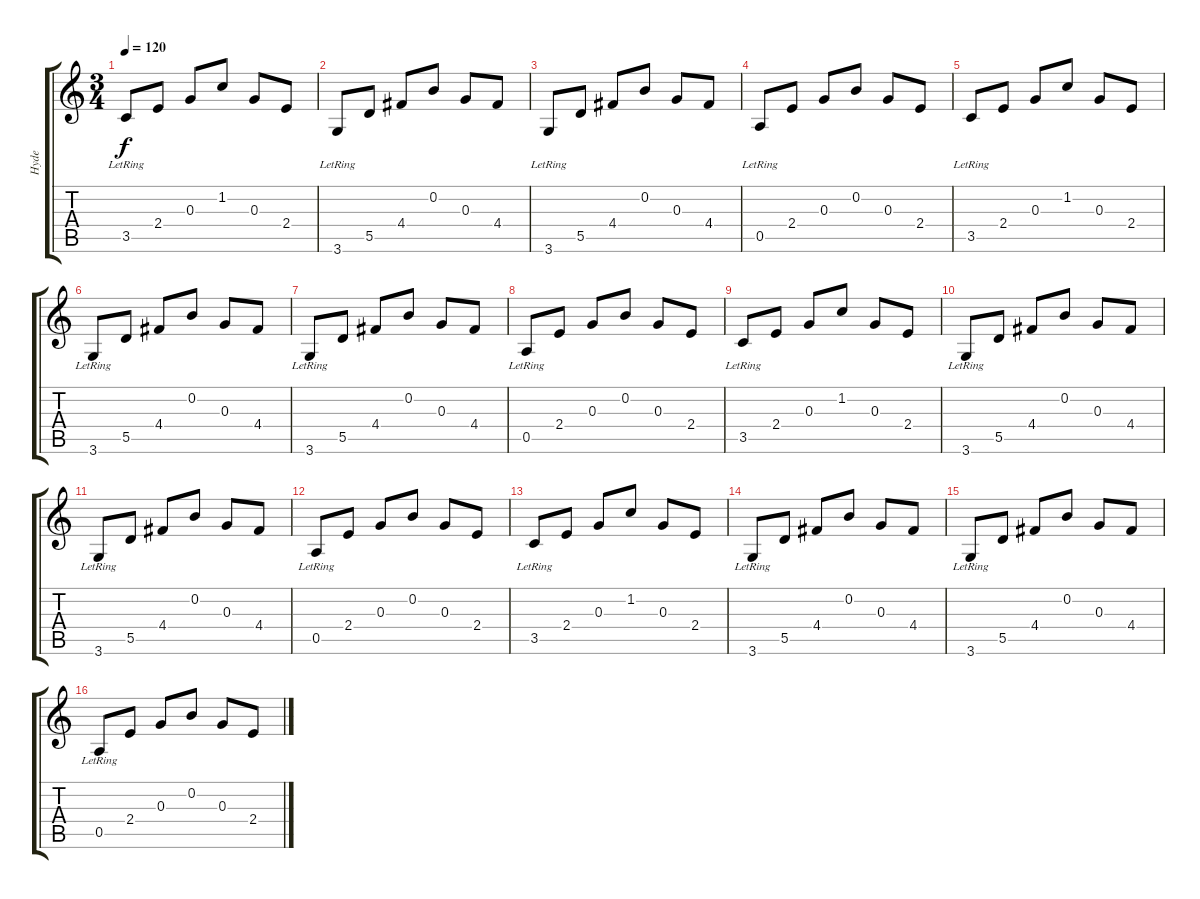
\track ("Hyde" "Hyde") {instrument acousticguitarnylon}
\staff {score tabs}
\tuning (E4 B3 G3 D3 A2 E2) {hide}
\ts (3 4)
\tempo 120
\clef g2
\ks c
3.5{lr}.8{dy f} 2.4.8 0.3.8 1.2.8 0.3.8 2.4.8 |
3.6{lr}.8 5.5.8 4.4.8 0.2.8 0.3.8 4.4.8 |
3.6{lr}.8 5.5.8 4.4.8 0.2.8 0.3.8 4.4.8 |
0.5{lr}.8 2.4.8 0.3.8 0.2.8 0.3.8 2.4.8 |
3.5{lr}.8 2.4.8 0.3.8 1.2.8 0.3.8 2.4.8 |
3.6{lr}.8 5.5.8 4.4.8 0.2.8 0.3.8 4.4.8 |
3.6{lr}.8 5.5.8 4.4.8 0.2.8 0.3.8 4.4.8 |
0.5{lr}.8 2.4.8 0.3.8 0.2.8 0.3.8 2.4.8 |
3.5{lr}.8 2.4.8 0.3.8 1.2.8 0.3.8 2.4.8 |
3.6{lr}.8 5.5.8 4.4.8 0.2.8 0.3.8 4.4.8 |
3.6{lr}.8 5.5.8 4.4.8 0.2.8 0.3.8 4.4.8 |
0.5{lr}.8 2.4.8 0.3.8 0.2.8 0.3.8 2.4.8 |
3.5{lr}.8 2.4.8 0.3.8 1.2.8 0.3.8 2.4.8 |
3.6{lr}.8 5.5.8 4.4.8 0.2.8 0.3.8 4.4.8 |
3.6{lr}.8 5.5.8 4.4.8 0.2.8 0.3.8 4.4.8 |
0.5{lr}.8 2.4.8 0.3.8 0.2.8 0.3.8 2.4.8
